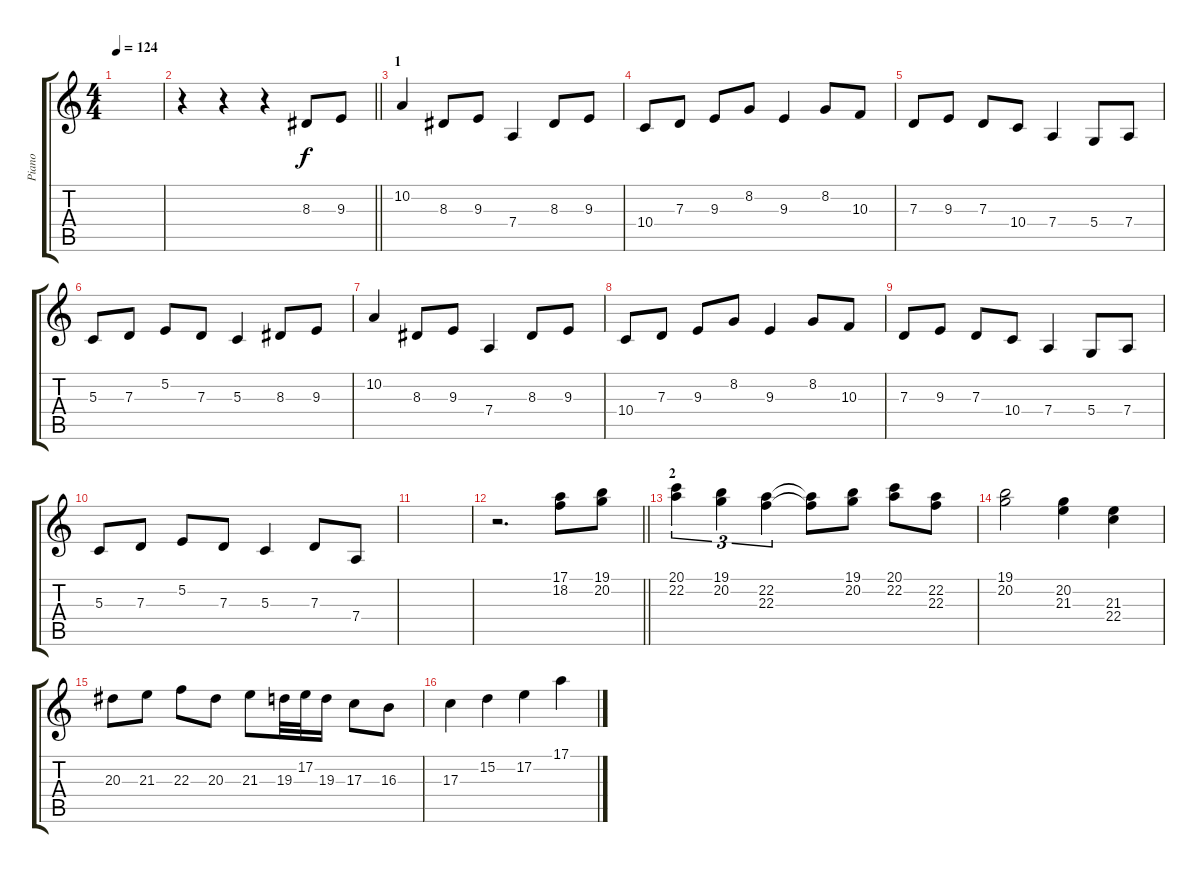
\track ("Piano" "Piano") {instrument acousticgrandpiano}
\staff {score tabs}
\tuning (E4 B3 G3 D3 A2 E2) {hide}
\ts (4 4)
\tempo 124
\clef g2
\ks c
|
\barLineRight lightlight
r.4{balance 7} r.4 r.4 8.3.8 9.3.8 |
\section ("" "1")
10.2.4 8.3.8 9.3.8 7.4.4 8.3.8 9.3.8 |
10.4.8 7.3.8 9.3.8 8.2.8 9.3.4 8.2.8 10.3.8 |
7.3.8 9.3.8 7.3.8 10.4.8 7.4.4 5.4.8 7.4.8 |
5.3.8 7.3.8 5.2.8 7.3.8 5.3.4 8.3.8 9.3.8 |
10.2.4 8.3.8 9.3.8 7.4.4 8.3.8 9.3.8 |
10.4.8 7.3.8 9.3.8 8.2.8 9.3.4 8.2.8 10.3.8 |
7.3.8 9.3.8 7.3.8 10.4.8 7.4.4 5.4.8 7.4.8 |
5.3.8 7.3.8 5.2.8 7.3.8 5.3.4 7.3.8 7.4.8 |
|
\barLineRight lightlight
r.2{d} (17.1 18.2).8{volume 15 balance 9} (19.1 20.2).8 |
\section ("" "2")
(20.1 22.2).4{tu (3 2) balance 12} (19.1 20.2).4{tu (3 2)} (22.2 22.3).4{tu (3 2)} (22.2{t} 22.3{t}).8 (19.1 20.2).8 (20.1 22.2).8 (22.2 22.3).8 |
(19.1 20.2).2 (20.2 21.3).4 (21.3 22.4).4 |
20.3.8 21.3.8 22.3.8 20.3.8 21.3.8 19.3.32 17.2.32 19.3.16 17.3.8 16.3.8 |
17.3.4 15.2.4 17.2.4 17.1.4
